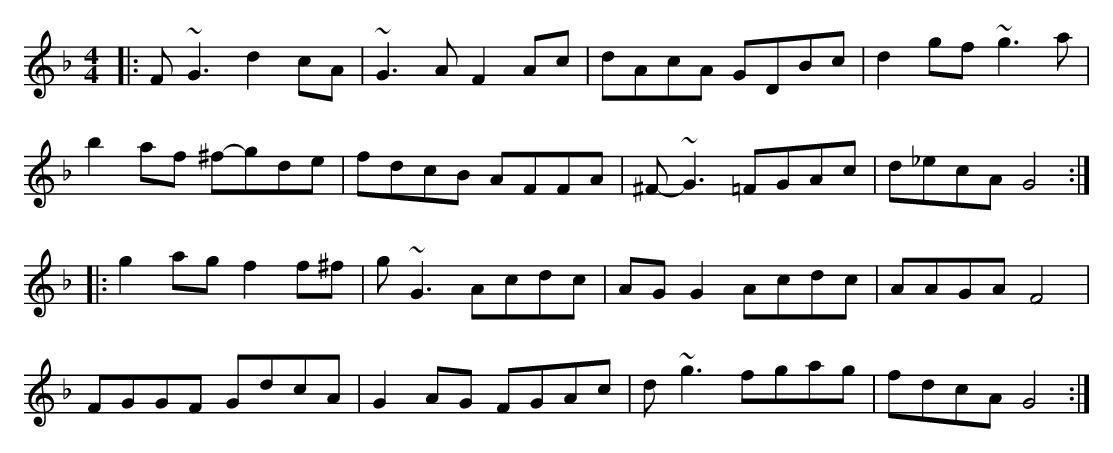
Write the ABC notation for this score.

X:1
M:4/4
K:Gdor
|:F-~G3 d2cA|~G3A F2Ac|dAcA GDBc|d2gf ~g3a|
b2af ^f-gde|fdcB AFFA|^F-~G3 =FGAc|d_ecA G4:|
|:g2ag f2f^f|g~G3 Acdc|AG G2 Acdc|AAGA F4|
FGGF GdcA|G2 AG FGAc|d~g3 fgag|fdcA G4:|
